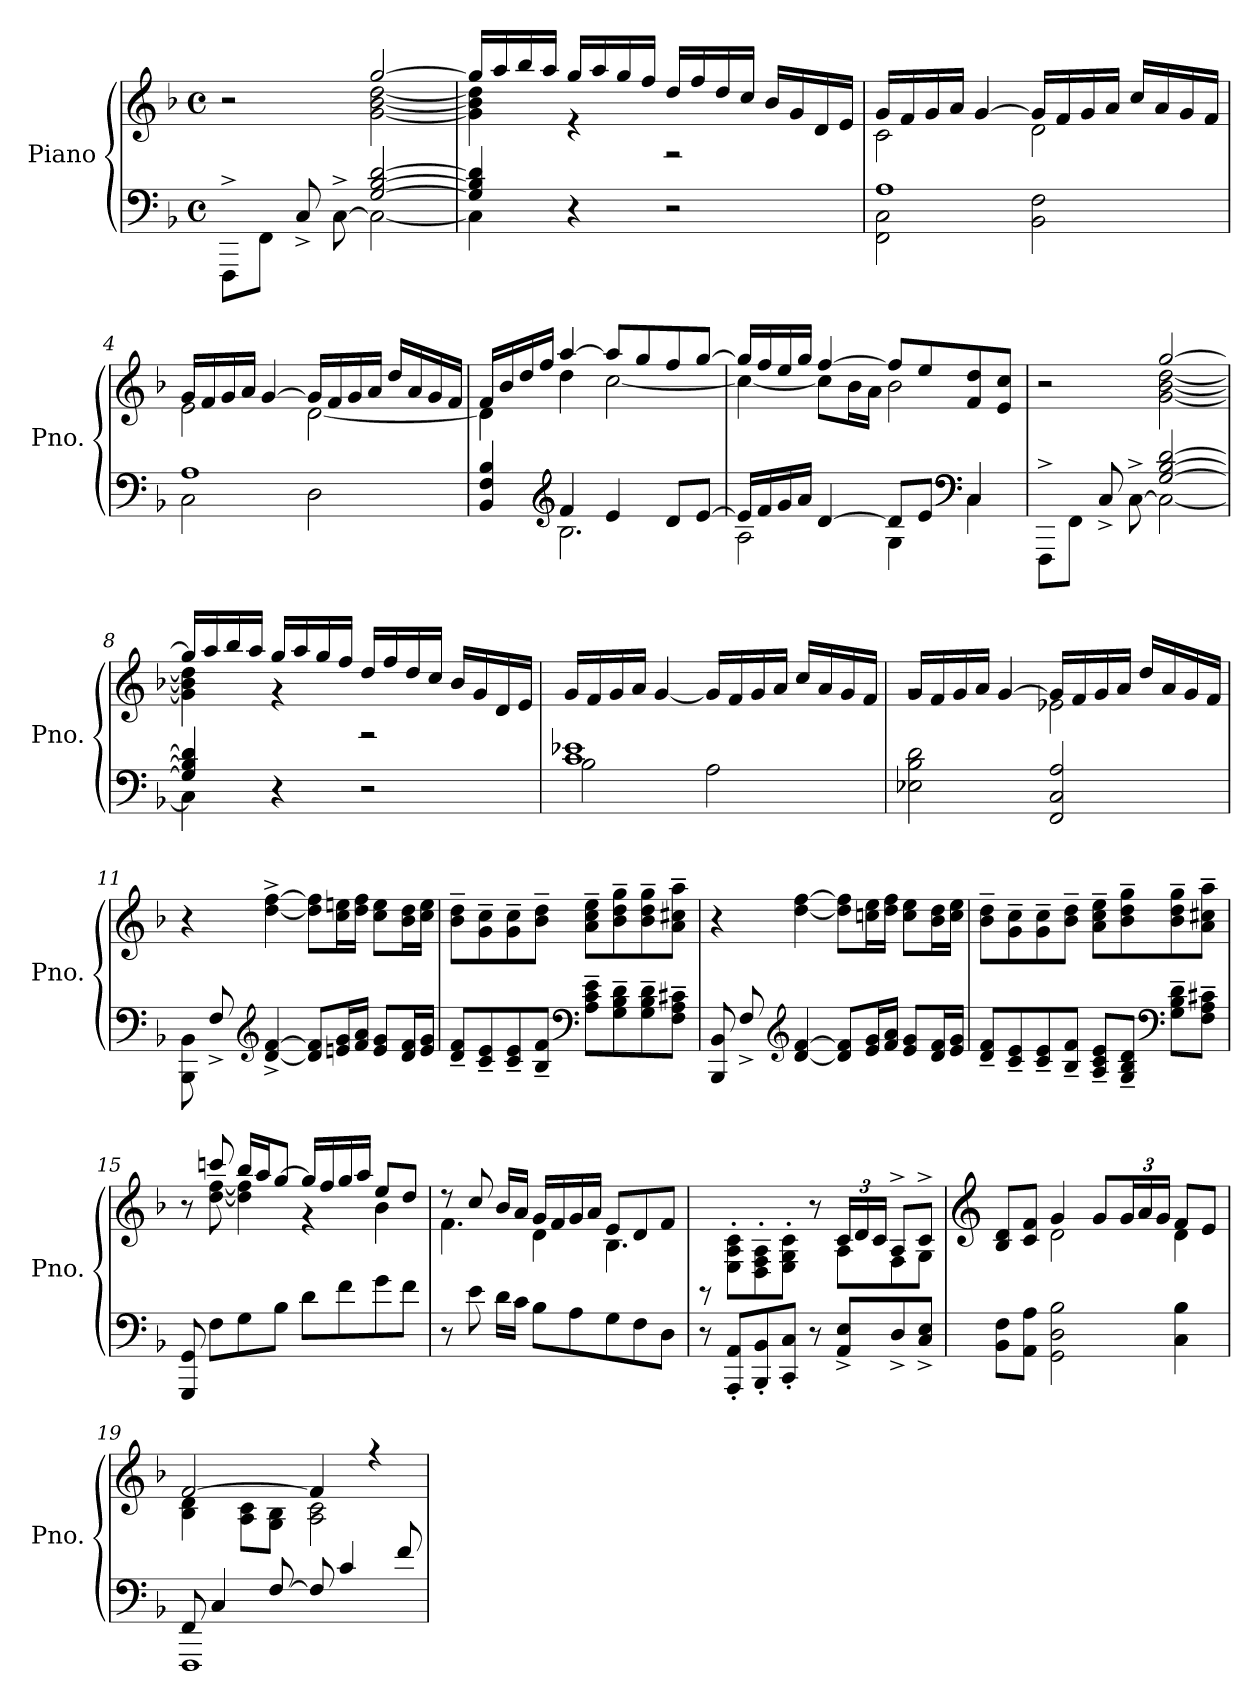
**kern	**kern
*part1	*part1
*staff2	*staff1
*I"Piano	*
*I'Pno.	*
*clefF4	*clefG2
*k[b-]	*k[b-]
*M4/4	*M4/4
*met(c)	*met(c)
*MM90	*MM90
=1	=1
*^	*^
2ryy	8FFF^\L	2r	2ryy
.	8FF\J	.	.
.	8C^/	.	.
.	[8C^\	.	.
[2G/ [2B-/ [2d/	2C\_	[2gg/	[2g\ [2b-\ [2dd\
=2	=2	=2	=2
4G/] 4B-/] 4d/]	4C\]	16gg/LL]	4g\] 4b-\] 4dd\]
.	.	16aa/	.
.	.	16bb-/	.
.	.	16aa/JJ	.
4r	4ryy	16gg/LL	4r
.	.	16aa/	.
.	.	16gg/	.
.	.	16ff/JJ	.
2r	2ryy	16dd/LL	2r
.	.	16ff/	.
.	.	16dd/	.
.	.	16cc/JJ	.
.	.	16b-/LL	.
.	.	16g/	.
.	.	16d/	.
.	.	16e/JJ	.
=3	=3	=3	=3
1A	2FF\ 2C\	16g/LL	2c\
.	.	16f/	.
.	.	16g/	.
.	.	16a/JJ	.
.	.	[4g/	.
.	2BB-\ 2F\	16g/LL]	2d\
.	.	16f/	.
.	.	16g/	.
.	.	16a/JJ	.
.	.	16cc/LL	.
.	.	16a/	.
.	.	16g/	.
.	.	16f/JJ	.
!!LO:LB:g=z	!!
=4	=4	=4	=4
1A	2C\	16g/LL	2e\
.	.	16f/	.
.	.	16g/	.
.	.	16a/JJ	.
.	.	[4g/	.
.	2D\	16g/LL]	[2d\
.	.	16f/	.
.	.	16g/	.
.	.	16a/JJ	.
.	.	16dd/LL	.
.	.	16a/	.
.	.	16g/	.
.	.	16f/JJ	.
=5	=5	=5	=5
4BB-/ 4F/ 4B-/	4ryy	16f/LL	4d\]
.	.	16b-/	.
.	.	16dd/	.
.	.	16ff/JJ	.
*clefG2	*	*	*
4f/	2.B-\	[4aa/	4dd\
4e/	.	8aa/L]	[2cc\
.	.	8gg/	.
8d/L	.	8ff/	.
[8e/J	.	[8gg/J	.
=6	=6	=6	=6
16e/LL]	2A\	16gg/LL]	4cc\_
16f/	.	16ff/	.
16g/	.	16ee/	.
16a/JJ	.	16gg/JJ	.
[4d/	.	[4ff/	8cc\L]
.	.	.	16b-\L
.	.	.	16a\JJ
8d/L]	4G\	8ff/L]	2b-\
8e/J	.	8ee/	.
*clefF4	*	*	*
4C/	4C\	8f/ 8dd/	.
.	.	8e/ 8cc/J	.
=7	=7	=7	=7
2ryy	8FFF^\L	2r	2ryy
.	8FF\J	.	.
.	8C^/	.	.
.	[8C^\	.	.
[2G/ [2B-/ [2d/	2C\_	[2gg/	[2g\ [2b-\ [2dd\
!!LO:LB:g=z	!!
=8	=8	=8	=8
4G/] 4B-/] 4d/]	4C\]	16gg/LL]	4g\] 4b-\] 4dd\]
.	.	16aa/	.
.	.	16bb-/	.
.	.	16aa/JJ	.
4r	4ryy	16gg/LL	4r
.	.	16aa/	.
.	.	16gg/	.
.	.	16ff/JJ	.
2r	2ryy	16dd/LL	2r
.	.	16ff/	.
.	.	16dd/	.
.	.	16cc/JJ	.
.	.	16b-/LL	.
.	.	16g/	.
.	.	16d/	.
.	.	16e/JJ	.
*	*	*v	*v
=9	=9	=9
1c 1e-X	2B-\	16g/LL
.	.	16f/
.	.	16g/
.	.	16a/JJ
.	.	[4g/
.	2A\	16g/LL]
.	.	16f/
.	.	16g/
.	.	16a/JJ
.	.	16cc/LL
.	.	16a/
.	.	16g/
.	.	16f/JJ
*v	*v	*
=10	=10
*	*^
2E-X\ 2B-\ 2d\	16g/LL	2rg
.	16f/	.
.	16g/	.
.	16a/JJ	.
.	[4g/	.
2FF/ 2C/ 2A/	16g/LL]	2e-X\
.	16f/	.
.	16g/	.
.	16a/JJ	.
.	16dd/LL	.
.	16a/	.
.	16g/	.
.	16f/JJ	.
*	*v	*v
!!LO:LB:g=z
=11	=11
8BBB-\ 8BB-\	4r
8F^/	.
*clefG2	*
[4d/^ [4f/^	[4dd\^ [4ff\^
8d/] 8f/]L	8dd\] 8ff\]L
16en/ 16g/L	16cc\ 16een\L
16f/ 16a/JJ	16dd\ 16ff\JJ
8e/ 8g/L	8cc\ 8ee\L
16d/ 16f/L	16b-\ 16dd\L
16e/ 16g/JJ	16cc\ 16ee\JJ
=12	=12
8d/~ 8f/~L	8b-\~ 8dd\~L
8c/~ 8e/~	8g\~ 8cc\~
8c/~ 8e/~	8g\~ 8cc\~
8B-/~ 8f/~J	8b-\~ 8dd\~J
*clefF4	*
8A\~ 8c\~ 8e\~L	8a\~ 8cc\~ 8ee\~L
8G\~ 8B-\~ 8d\~	8b-\~ 8dd\~ 8gg\~
8G\~ 8B-\~ 8d\~	8b-\~ 8dd\~ 8gg\~
8F\~ 8A\~ 8c#X\~J	8a\~ 8cc#X\~ 8aa\~J
=13	=13
8BBB-/ 8BB-/	4r
8F^/	.
*clefG2	*
[4d/ [4f/	[4dd\ [4ff\
8d/] 8f/]L	8dd\] 8ff\]L
16e/ 16g/L	16ccn\ 16ee\L
16f/ 16a/JJ	16dd\ 16ff\JJ
8e/ 8g/L	8cc\ 8ee\L
16d/ 16f/L	16b-\ 16dd\L
16e/ 16g/JJ	16cc\ 16ee\JJ
!!LO:LB:g=z
=14	=14
8d/~ 8f/~L	8b-\~ 8dd\~L
8c/~ 8e/~	8g\~ 8cc\~
8c/~ 8e/~	8g\~ 8cc\~
8B-/~ 8f/~J	8b-\~ 8dd\~J
8A/~ 8c/~ 8e/~L	8a\~ 8cc\~ 8ee\~L
8G/~ 8B-/~ 8d/~J	8b-\~ 8dd\~ 8gg\~
*clefF4	*
8G\~ 8B-\~ 8d\~L	8b-\~ 8dd\~ 8gg\~
8F\~ 8A\~ 8c#X\~J	8a\~ 8cc#X\~ 8aa\~J
=15	=15
*	*^
8GGG/ 8GG/	8r	8ryy
8F\L	8cccn/	[8dd\ [8ff\
8G\	16bb-/LL	4dd\] 4ff\]
.	16aa/J	.
8B-\J	[8gg/J	.
8d\L	16gg/LL]	4r
.	16ff/	.
8f\	16gg/	.
.	16aa/JJ	.
8g\	8ee/L	4b-\
8f\J	8dd/J	.
=16	=16	=16
8r	8r	4.f\
8e\	8cc/	.
16d\LL	16b-/LL	.
16c\JJ	16a/JJ	.
8B-\L	16g/LL	4d\
.	16f/	.
8A\	16g/	.
.	16a/JJ	.
8G\	8e/L	4.B-\
8F\	8d/	.
8D\J	8f/J	.
!!LO:PB:g=z	!!
=17	=17	=17
8r	8rGG	2ryy
8AAA/' 8AA/'L	8E\' 8A\' 8c\'L	.
8BBB-/' 8BB-/'	8D\' 8F\' 8A\'	.
8CC/' 8C/'J	8E\' 8G\' 8c\'J	.
8r	8r	8ryy
*	*Xbrackettup	*
8AA/^ 8E/^L	24c/LL	8A\L
.	24d/	.
.	24c/JJ	.
8D^/	8A^/L	8F\
8C/^ 8E/^J	8c^/J	8G\J
=18	=18	=18
*	*clefG2	*
8BB-\ 8F\L	8B-/ 8d/L	4ryy
8AA\ 8A\J	8c/ 8f/J	.
2GG\ 2D\ 2B-\	4g/	2d\
.	8g/L	.
.	24g/L	.
.	24a/	.
.	24g/JJ	.
4C\ 4B-\	8f/L	4d\
.	8e/J	.
=19	=19	=19
*^	*	*
8FF/	1FFF	[2f/	4B-\ 4d\
4C/	.	.	.
.	.	.	8A\ 8c\L
[8F/	.	.	8G\ 8B-\J
8F/]	.	4f/]	2A\ 2c\
4c/	.	.	.
.	.	4r	.
8f/	.	.	.
*v	*v	*	*
*	*v	*v
=	=
*-	*-
